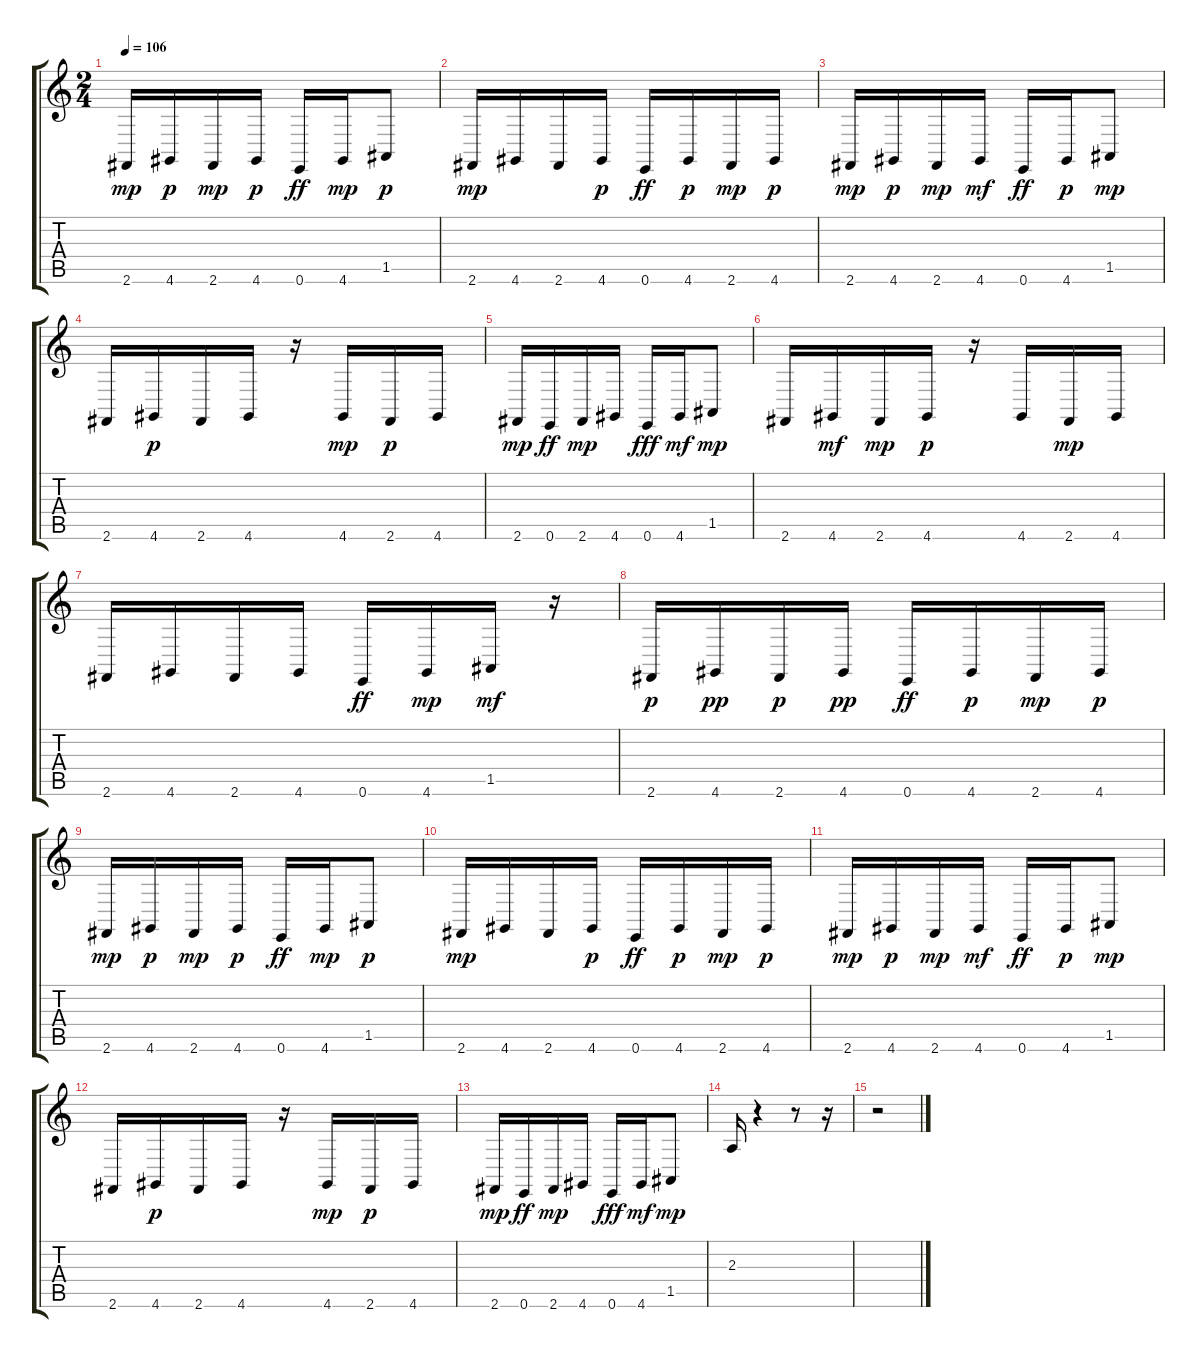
\track "" {instrument acousticgrandpiano}
\staff {score tabs}
\tuning (E4 B3 G3 D3 A2 E2) {hide}
\ts (2 4)
\tempo 106
\clef g2
\ks c
2.6.16{dy mp} 4.6.16{dy p} 2.6.16{dy mp} 4.6.16{dy p} 0.6.16{dy ff} 4.6.16{dy mp} 1.5.8{dy p} |
2.6.16{dy mp} 4.6.16 2.6.16 4.6.16{dy p} 0.6.16{dy ff} 4.6.16{dy p} 2.6.16{dy mp} 4.6.16{dy p} |
2.6.16{dy mp} 4.6.16{dy p} 2.6.16{dy mp} 4.6.16{dy mf} 0.6.16{dy ff} 4.6.16{dy p} 1.5.8{dy mp} |
2.6.16 4.6.16{dy p} 2.6.16 4.6.16 r.16 4.6.16{dy mp} 2.6.16{dy p} 4.6.16 |
2.6.16{dy mp} 0.6.16{dy ff} 2.6.16{dy mp} 4.6.16 0.6.16{dy fff} 4.6.16{dy mf} 1.5.8{dy mp} |
2.6.16 4.6.16{dy mf} 2.6.16{dy mp} 4.6.16{dy p} r.16 4.6.16 2.6.16{dy mp} 4.6.16 |
2.6.16 4.6.16 2.6.16 4.6.16 0.6.16{dy ff} 4.6.16{dy mp} 1.5.16{dy mf} r.16 |
2.6.16{dy p} 4.6.16{dy pp} 2.6.16{dy p} 4.6.16{dy pp} 0.6.16{dy ff} 4.6.16{dy p} 2.6.16{dy mp} 4.6.16{dy p} |
2.6.16{dy mp} 4.6.16{dy p} 2.6.16{dy mp} 4.6.16{dy p} 0.6.16{dy ff} 4.6.16{dy mp} 1.5.8{dy p} |
2.6.16{dy mp} 4.6.16 2.6.16 4.6.16{dy p} 0.6.16{dy ff} 4.6.16{dy p} 2.6.16{dy mp} 4.6.16{dy p} |
2.6.16{dy mp} 4.6.16{dy p} 2.6.16{dy mp} 4.6.16{dy mf} 0.6.16{dy ff} 4.6.16{dy p} 1.5.8{dy mp} |
2.6.16 4.6.16{dy p} 2.6.16 4.6.16 r.16 4.6.16{dy mp} 2.6.16{dy p} 4.6.16 |
2.6.16{dy mp} 0.6.16{dy ff} 2.6.16{dy mp} 4.6.16 0.6.16{dy fff} 4.6.16{dy mf} 1.5.8{dy mp} |
2.3.16 r.4 r.8 r.16 |
r.2
